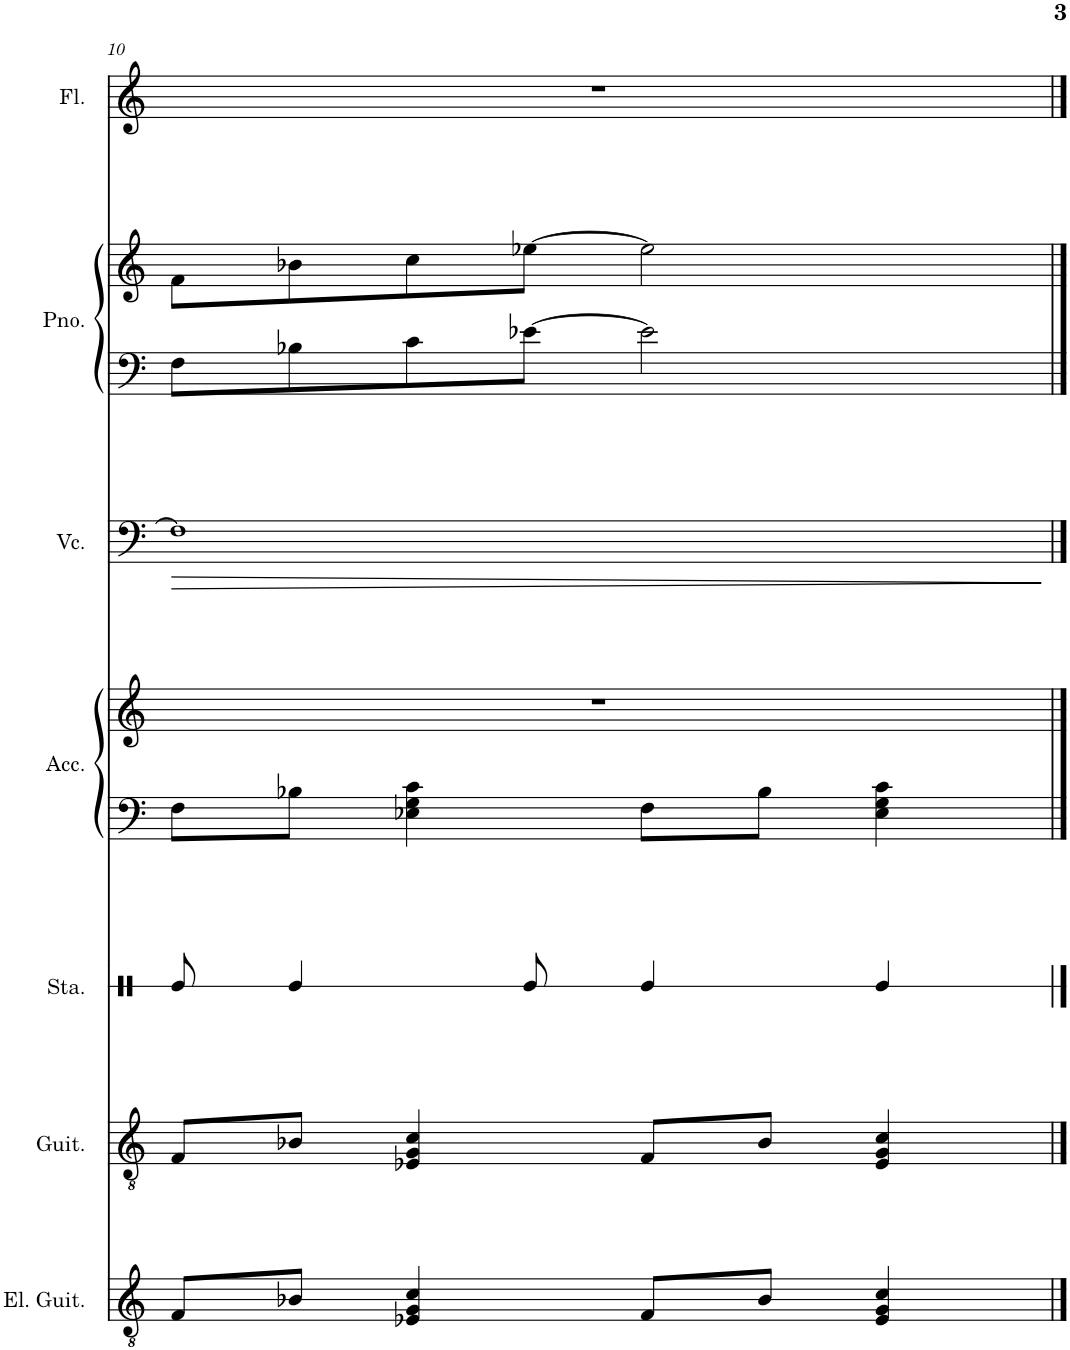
**kern	**kern	**kern	**kern	**kern	**kern	**dynam	**kern	**kern	**kern
*part7	*part6	*part5	*part4	*part4	*part3	*part3	*part2	*part2	*part1
*staff9	*staff8	*staff7	*staff6	*staff5	*staff4	*staff4	*staff3	*staff2	*staff1
*I"Electric Guitar	*I"Acoustic Guitar	*I"Stamp	*I"Accordion	*	*I"Violoncello	*	*I"Piano	*	*I"Flute
*I'El. Guit.	*I'Guit.	*I'Sta.	*I'Acc.	*	*I'Vc.	*	*I'Pno.	*	*I'Fl.
!!LO:PB:g=z
*clefGv2	*clefGv2	*clefX	*clefF4	*clefG2	*clefF4	*	*clefF4	*clefG2	*clefG2
*k[]	*k[]	*k[]	*k[]	*k[]	*k[]	*	*k[]	*k[]	*k[]
*M4/4	*M4/4	*M4/4	*M4/4	*M4/4	*M4/4	*	*M4/4	*M4/4	*M4/4
=10	=10	=10	=10	=10	=10	=10	=10	=10	=10
!	!	!	!	!	!	!LO:HP:b	!	!	!
8F/L	8F/L	8Re/	8F\L	1r	1F]	>	8F\L	8f\L	1r
8B-X/J	8B-X/J	4Re/	8B-X\J	.	.	.	8B-X\	8b-X\	.
4E-X/ 4G/ 4c/	4E-X/ 4G/ 4c/	.	4E-X\ 4G\ 4c\	.	.	.	8c\	8cc\	.
.	.	8Re/	.	.	.	.	[8e-X\J	[8ee-X\J	.
8F/L	8F/L	4Re/	8F\L	.	.	.	2e-\]	2ee-\]	.
8B-/J	8B-/J	.	8B-\J	.	.	.	.	.	.
4E-/ 4G/ 4c/	4E-/ 4G/ 4c/	4Re/	4E-\ 4G\ 4c\	.	.	.	.	.	.
.	.	.	.	.	.	]	.	.	.
==	==	==	==	==	==	==	==	==	==
*-	*-	*-	*-	*-	*-	*-	*-	*-	*-
